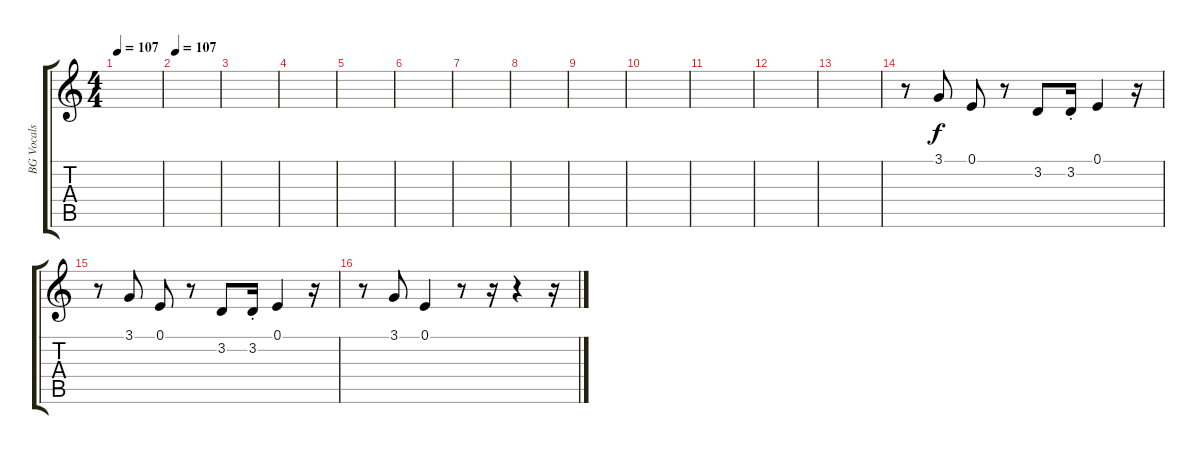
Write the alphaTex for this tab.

\track ("BG Vocals" "BG Vocals") {instrument trombone}
\staff {score tabs}
\tuning (E4 B3 G3 D3 A2 E2) {hide}
\ts (4 4)
\tempo 107
\clef g2
\ks c
|
\tempo 107
|
|
|
|
|
|
|
|
|
|
|
|
r.8 3.1.8 0.1.8 r.8 3.2.8 3.2{st}.16 0.1.4 r.16 |
r.8 3.1.8 0.1.8 r.8 3.2.8 3.2{st}.16 0.1.4 r.16 |
r.8 3.1.8 0.1.4 r.8 r.16 r.4 r.16
